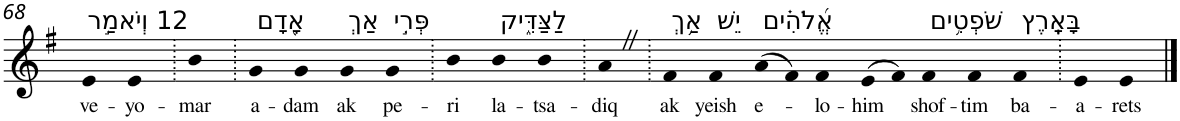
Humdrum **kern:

**kern	**text
*part1	*part1
*staff1	*staff1
*I"Piano	*
*I'Pno	*
!!LO:PB:g=z
*clefG2	*
*k[f#]	*
*G:	*
=68	=68
!LO:TX:a:t=12 וְיֹאמַ֣ר	!
!	!LO:LY:b
4e	ve-
!	!LO:LY:b
4e	-yo-
=69.	=69.
!	!LO:LY:b
4b	-mar
=70.	=70.
!LO:TX:a:t=אָ֭דָם	!
!	!LO:LY:b
4g	a-
!	!LO:LY:b
4g	-dam
!LO:TX:a:t=אַךְ	!
!	!LO:LY:b
4g	ak
!LO:TX:a:t=פְּרִ֣י	!
!	!LO:LY:b
4g	pe-
=71.	=71.
!	!LO:LY:b
4b	-ri
!LO:TX:a:t=לַצַּדִּ֑יק	!
!	!LO:LY:b
4b	la-
!	!LO:LY:b
4b	-tsa-
=72.	=72.
!	!LO:LY:b
4aZ	-diq
=73.	=73.
!LO:TX:a:t=אַ֥ךְ	!
!	!LO:LY:b
4f#	ak
!LO:TX:a:t=יֵשׁ	!
!	!LO:LY:b
4f#	yeish
!LO:TX:a:t=אֱ֝לֹהִ֗ים	!
!	!LO:LY:b
(>8a	e-
8f#)	.
!	!LO:LY:b
4f#	-lo-
!	!LO:LY:b
(>8e	-him
8f#)	.
!LO:TX:a:t=שֹׁפְטִ֥ים	!
!	!LO:LY:b
4f#	shof-
!	!LO:LY:b
4f#	-tim
!LO:TX:a:t=בָּאָֽרֶץ	!
!	!LO:LY:b
4f#	ba-
=74.	=74.
!	!LO:LY:b
4e	-a-
!	!LO:LY:b
4e	-rets
==	==
*-	*-
